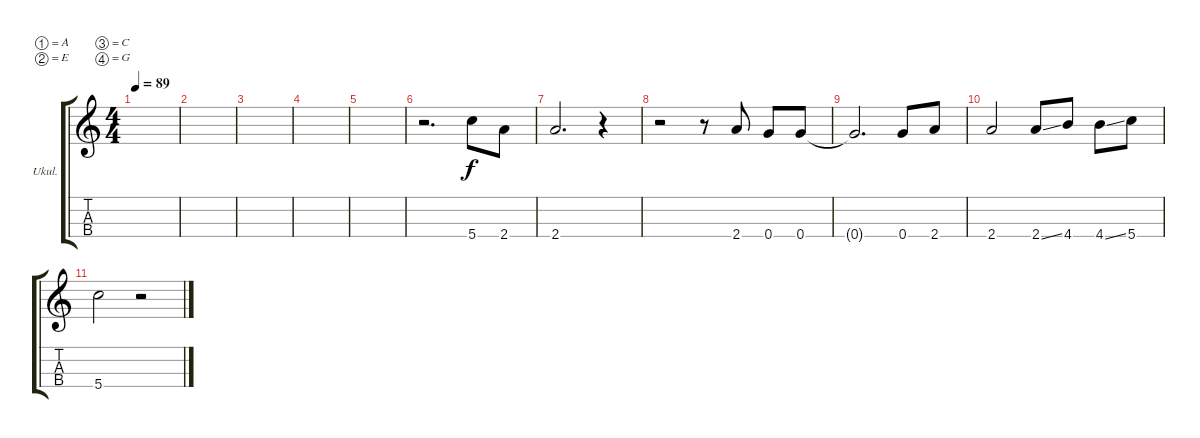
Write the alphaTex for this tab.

\defaultSystemsLayout 4
\bracketExtendMode groupsimilarinstruments
\firstSystemTrackNameOrientation horizontal
\otherSystemsTrackNameOrientation horizontal
\track ("Ukulele Solo" "Ukul.") {instrument shamisen}
\staff {score tabs}
\tuning (A4 E4 C4 G4)
\ts (4 4)
\tempo 89
\clef g2
\ks c
|
|
|
|
|
r.2{d} 5.4.8 2.4.8 |
2.4.2{d} r.4 |
r.2 r.8 2.4.8 0.4.8 0.4.8 |
0.4{t}.2{d} 0.4.8 2.4.8 |
2.4.2 2.4{ss}.8 4.4.8 4.4{ss}.8 5.4.8 |
5.4.2 r.2
